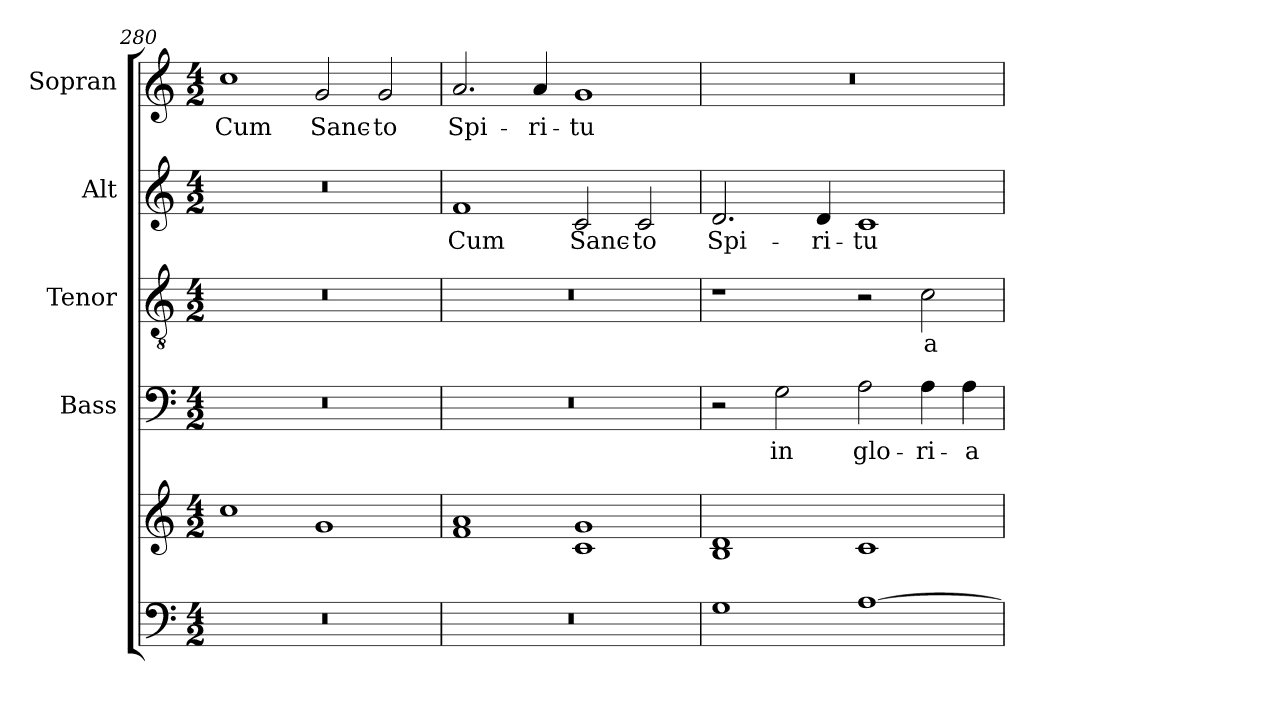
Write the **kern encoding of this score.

**kern	**kern	**kern	**text	**kern	**text	**kern	**text	**kern	**text
*part5	*part5	*part4	*part4	*part3	*part3	*part2	*part2	*part1	*part1
*staff6	*staff5	*staff4	*staff4	*staff3	*staff3	*staff2	*staff2	*staff1	*staff1
*	*	*I"Bass	*	*I"Tenor	*	*I"Alt	*	*I"Sopran	*
*	*	*I'B.	*	*I'T.	*	*I'A.	*	*I'S.	*
!!LO:LB:g=z
*clefF4	*clefG2	*clefF4	*	*clefGv2	*	*clefG2	*	*clefG2	*
*k[]	*k[]	*k[]	*	*k[]	*	*k[]	*	*k[]	*
*C:	*C:	*C:	*	*C:	*	*C:	*	*C:	*
*M4/2	*M4/2	*M4/2	*	*M4/2	*	*M4/2	*	*M4/2	*
=280	=280	=280	=280	=280	=280	=280	=280	=280	=280
!	!	!	!	!	!	!	!	!	!LO:LY:b
0r	1cc	0r	.	0r	.	0r	.	1cc	Cum
!	!	!	!	!	!	!	!	!	!LO:LY:b
.	1g	.	.	.	.	.	.	2g/	Sanc-
!	!	!	!	!	!	!	!	!	!LO:LY:b
.	.	.	.	.	.	.	.	2g/	-to
=281	=281	=281	=281	=281	=281	=281	=281	=281	=281
!	!	!	!	!	!	!	!LO:LY:b	!	!LO:LY:b
0r	1f 1a	0r	.	0r	.	1f	Cum	2.a/	Spi-
!	!	!	!	!	!	!	!	!	!LO:LY:b
.	.	.	.	.	.	.	.	4a/	-ri-
!	!	!	!	!	!	!	!LO:LY:b	!	!LO:LY:b
.	1c 1g	.	.	.	.	2c/	Sanc-	1g	-tu
!	!	!	!	!	!	!	!LO:LY:b	!	!
.	.	.	.	.	.	2c/	-to	.	.
=282	=282	=282	=282	=282	=282	=282	=282	=282	=282
!	!	!	!	!	!	!	!LO:LY:b	!	!
1G	1B 1d	2r	.	1r	.	2.d/	Spi-	0r	.
!	!	!	!LO:LY:b	!	!	!	!	!	!
.	.	2G\	in	.	.	.	.	.	.
!	!	!	!	!	!	!	!LO:LY:b	!	!
.	.	.	.	.	.	4d/	-ri-	.	.
!	!	!	!LO:LY:b	!	!	!	!LO:LY:b	!	!
[1A	1c	2A\	glo-	2r	.	1c	-tu	.	.
!	!	!	!LO:LY:b	!	!LO:LY:b	!	!	!	!
.	.	4A\	-ri-	2c\	a-	.	.	.	.
!	!	!	!LO:LY:b	!	!	!	!	!	!
.	.	4A\	-a	.	.	.	.	.	.
=	=	=	=	=	=	=	=	=	=
*-	*-	*-	*-	*-	*-	*-	*-	*-	*-
